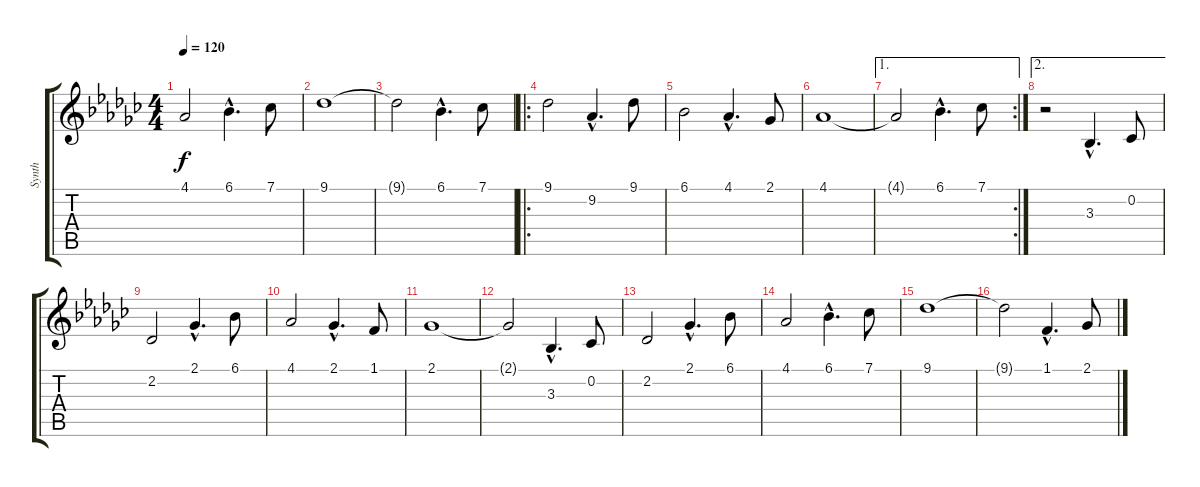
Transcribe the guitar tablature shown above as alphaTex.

\track ("Synth" "Synth") {instrument pad2warm}
\staff {score tabs}
\tuning (E4 B3 G3 D3 A2 E2) {hide}
\ts (4 4)
\tempo 120
\clef g2
\ks gb
4.1.2{dy f} 6.1{hac}.4{d} 7.1.8 |
9.1.1 |
9.1{t}.2 6.1{hac}.4{d} 7.1.8 |
\ro
9.1.2 9.2{hac}.4{d} 9.1.8 |
6.1.2 4.1{hac}.4{d} 2.1.8 |
4.1.1 |
\ae 1
\rc 2
4.1{t}.2 6.1{hac}.4{d} 7.1.8 |
\ae 2
r.2 3.3{hac}.4{d} 0.2.8 |
2.2.2 2.1{hac}.4{d} 6.1.8 |
4.1.2 2.1{hac}.4{d} 1.1.8 |
2.1.1 |
2.1{t}.2 3.3{hac}.4{d} 0.2.8 |
2.2.2 2.1{hac}.4{d} 6.1.8 |
4.1.2 6.1{hac}.4{d} 7.1.8 |
9.1.1 |
9.1{t}.2 1.1{hac}.4{d} 2.1.8
